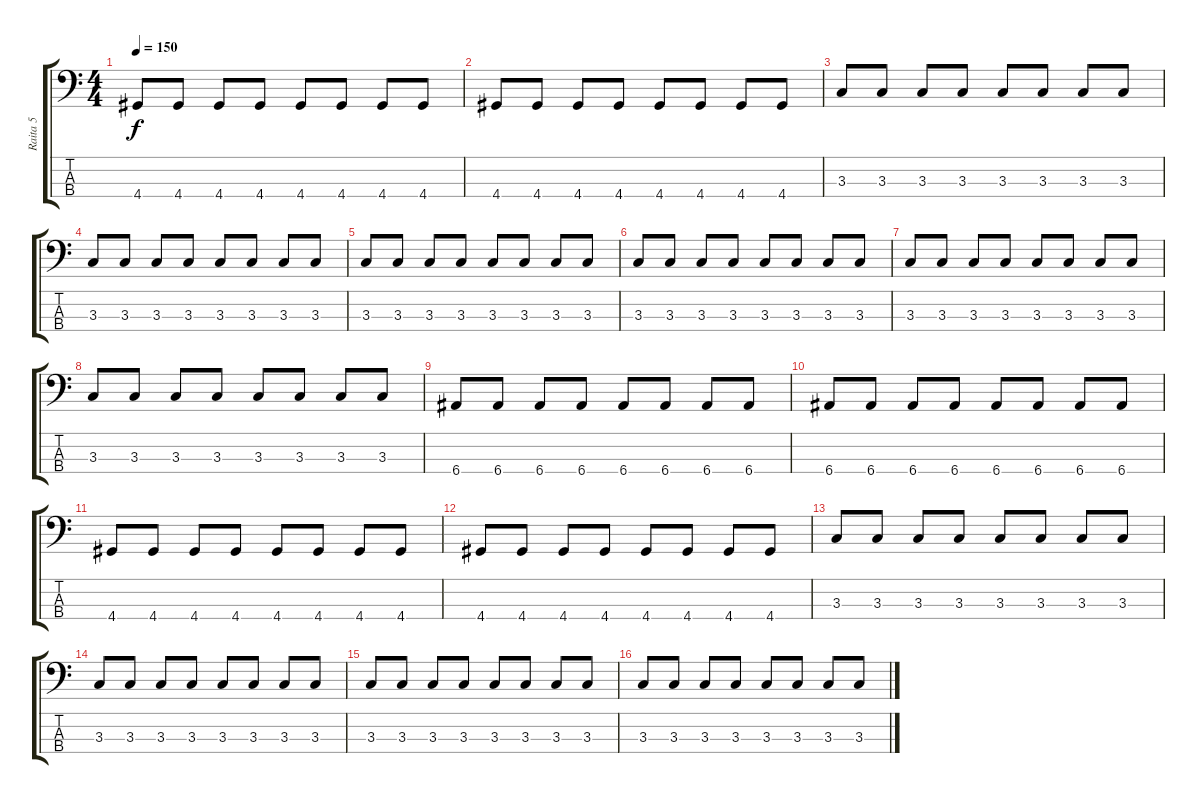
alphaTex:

\track ("Raita 5" "Raita 5") {instrument electricbasspick}
\staff {score tabs}
\tuning (G2 D2 A1 E1) {hide}
\ts (4 4)
\tempo 150
\clef f4
\ks c
4.4.8{dy f} 4.4.8 4.4.8 4.4.8 4.4.8 4.4.8 4.4.8 4.4.8 |
4.4.8 4.4.8 4.4.8 4.4.8 4.4.8 4.4.8 4.4.8 4.4.8 |
3.3.8 3.3.8 3.3.8 3.3.8 3.3.8 3.3.8 3.3.8 3.3.8 |
3.3.8 3.3.8 3.3.8 3.3.8 3.3.8 3.3.8 3.3.8 3.3.8 |
3.3.8 3.3.8 3.3.8 3.3.8 3.3.8 3.3.8 3.3.8 3.3.8 |
3.3.8 3.3.8 3.3.8 3.3.8 3.3.8 3.3.8 3.3.8 3.3.8 |
3.3.8 3.3.8 3.3.8 3.3.8 3.3.8 3.3.8 3.3.8 3.3.8 |
3.3.8 3.3.8 3.3.8 3.3.8 3.3.8 3.3.8 3.3.8 3.3.8 |
6.4.8 6.4.8 6.4.8 6.4.8 6.4.8 6.4.8 6.4.8 6.4.8 |
6.4.8 6.4.8 6.4.8 6.4.8 6.4.8 6.4.8 6.4.8 6.4.8 |
4.4.8 4.4.8 4.4.8 4.4.8 4.4.8 4.4.8 4.4.8 4.4.8 |
4.4.8 4.4.8 4.4.8 4.4.8 4.4.8 4.4.8 4.4.8 4.4.8 |
3.3.8 3.3.8 3.3.8 3.3.8 3.3.8 3.3.8 3.3.8 3.3.8 |
3.3.8 3.3.8 3.3.8 3.3.8 3.3.8 3.3.8 3.3.8 3.3.8 |
3.3.8 3.3.8 3.3.8 3.3.8 3.3.8 3.3.8 3.3.8 3.3.8 |
3.3.8 3.3.8 3.3.8 3.3.8 3.3.8 3.3.8 3.3.8 3.3.8
